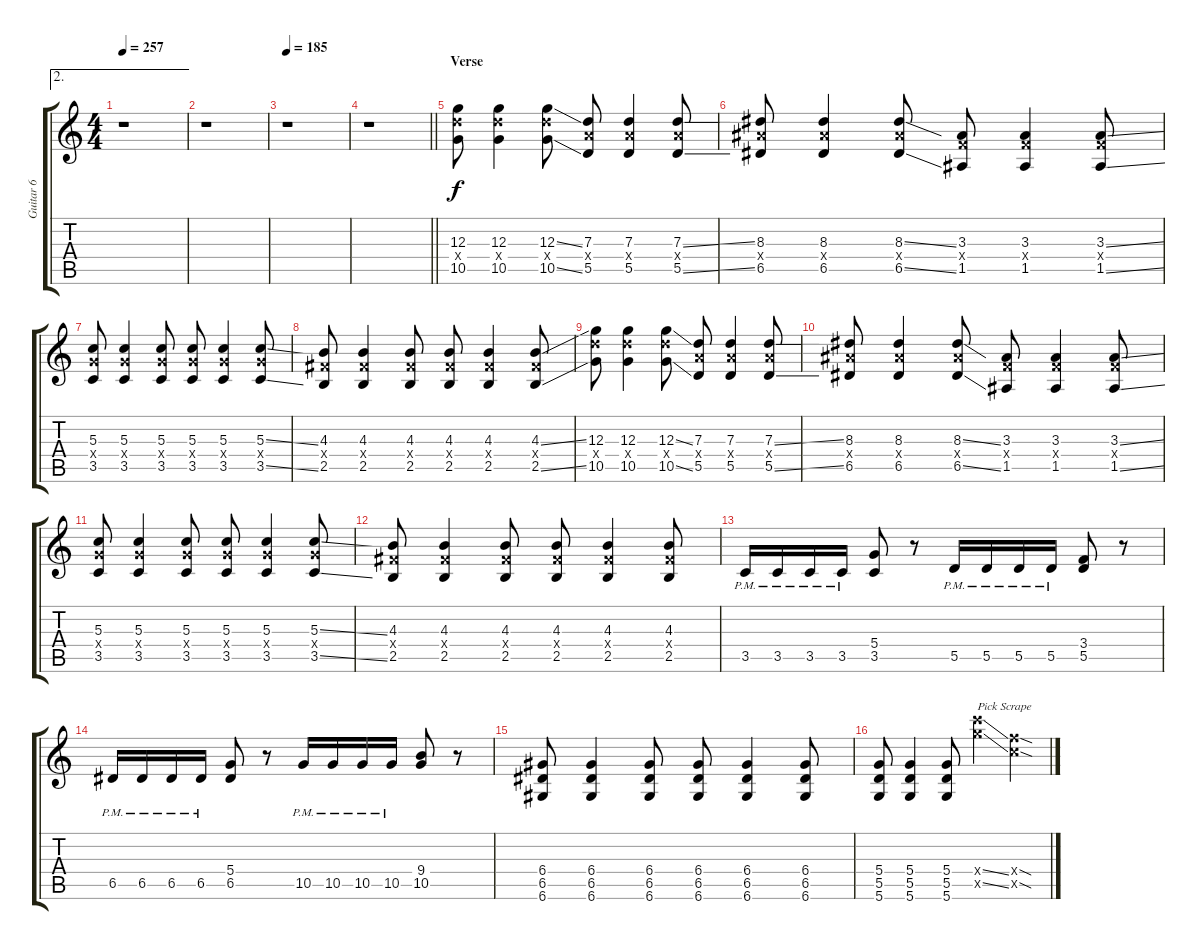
\track ("Guitar 6" "Guitar 6") {instrument distortionguitar}
\staff {score tabs}
\tuning (E4 B3 G3 D3 A2 D2) {hide}
\ae 2
\ts (4 4)
\tempo 257
\clef g2
\ks c
r.1{dy f} |
r.1 |
\tempo 185
r.1 |
\barLineRight lightlight
r.1 |
\section ("" "Verse")
(12.3 12.4{x} 10.5).8 (12.3 12.4{x} 10.5).4 (12.3{ss} 12.4{x} 10.5{ss}).8 (7.3 7.4{x} 5.5).8 (7.3 7.4{x} 5.5).4 (7.3{ss} 7.4{x} 5.5{ss}).8 |
(8.3 8.4{x} 6.5).8 (8.3 8.4{x} 6.5).4 (8.3{ss} 8.4{x} 6.5{ss}).8 (3.3 3.4{x} 1.5).8 (3.3 3.4{x} 1.5).4 (3.3{ss} 3.4{x} 1.5{ss}).8 |
(5.3 5.4{x} 3.5).8 (5.3 5.4{x} 3.5).4 (5.3 5.4{x} 3.5).8 (5.3 5.4{x} 3.5).8 (5.3 5.4{x} 3.5).4 (5.3{ss} 5.4{x} 3.5{ss}).8 |
(4.3 4.4{x} 2.5).8 (4.3 4.4{x} 2.5).4 (4.3 4.4{x} 2.5).8 (4.3 4.4{x} 2.5).8 (4.3 4.4{x} 2.5).4 (4.3{ss} 4.4{x} 2.5{ss}).8 |
(12.3 12.4{x} 10.5).8 (12.3 12.4{x} 10.5).4 (12.3{ss} 12.4{x} 10.5{ss}).8 (7.3 7.4{x} 5.5).8 (7.3 7.4{x} 5.5).4 (7.3{ss} 7.4{x} 5.5{ss}).8 |
(8.3 8.4{x} 6.5).8 (8.3 8.4{x} 6.5).4 (8.3{ss} 8.4{x} 6.5{ss}).8 (3.3 3.4{x} 1.5).8 (3.3 3.4{x} 1.5).4 (3.3{ss} 3.4{x} 1.5{ss}).8 |
(5.3 5.4{x} 3.5).8 (5.3 5.4{x} 3.5).4 (5.3 5.4{x} 3.5).8 (5.3 5.4{x} 3.5).8 (5.3 5.4{x} 3.5).4 (5.3{ss} 5.4{x} 3.5{ss}).8 |
(4.3 4.4{x} 2.5).8 (4.3 4.4{x} 2.5).4 (4.3 4.4{x} 2.5).8 (4.3 4.4{x} 2.5).8 (4.3 4.4{x} 2.5).4 (4.3 4.4{x} 2.5).8 |
3.5{pm}.16 3.5{pm}.16 3.5{pm}.16 3.5{pm}.16 (5.4 3.5).8 r.8 5.5{pm}.16 5.5{pm}.16 5.5{pm}.16 5.5{pm}.16 (3.4 5.5).8 r.8 |
6.5{pm}.16 6.5{pm}.16 6.5{pm}.16 6.5{pm}.16 (5.4 6.5).8 r.8 10.5{pm}.16 10.5{pm}.16 10.5{pm}.16 10.5{pm}.16 (9.4 10.5).8 r.8 |
(6.4 6.5 6.6).8 (6.4 6.5 6.6).4 (6.4 6.5 6.6).8 (6.4 6.5 6.6).8 (6.4 6.5 6.6).4 (6.4 6.5 6.6).8 |
(5.4 5.5 5.6).8 (5.4 5.5 5.6).4 (5.4 5.5 5.6).8 (22.4{ss x} 22.5{ss x}).4{txt "Pick Scrape"} (15.4{sod x} 15.5{sod x}).4
